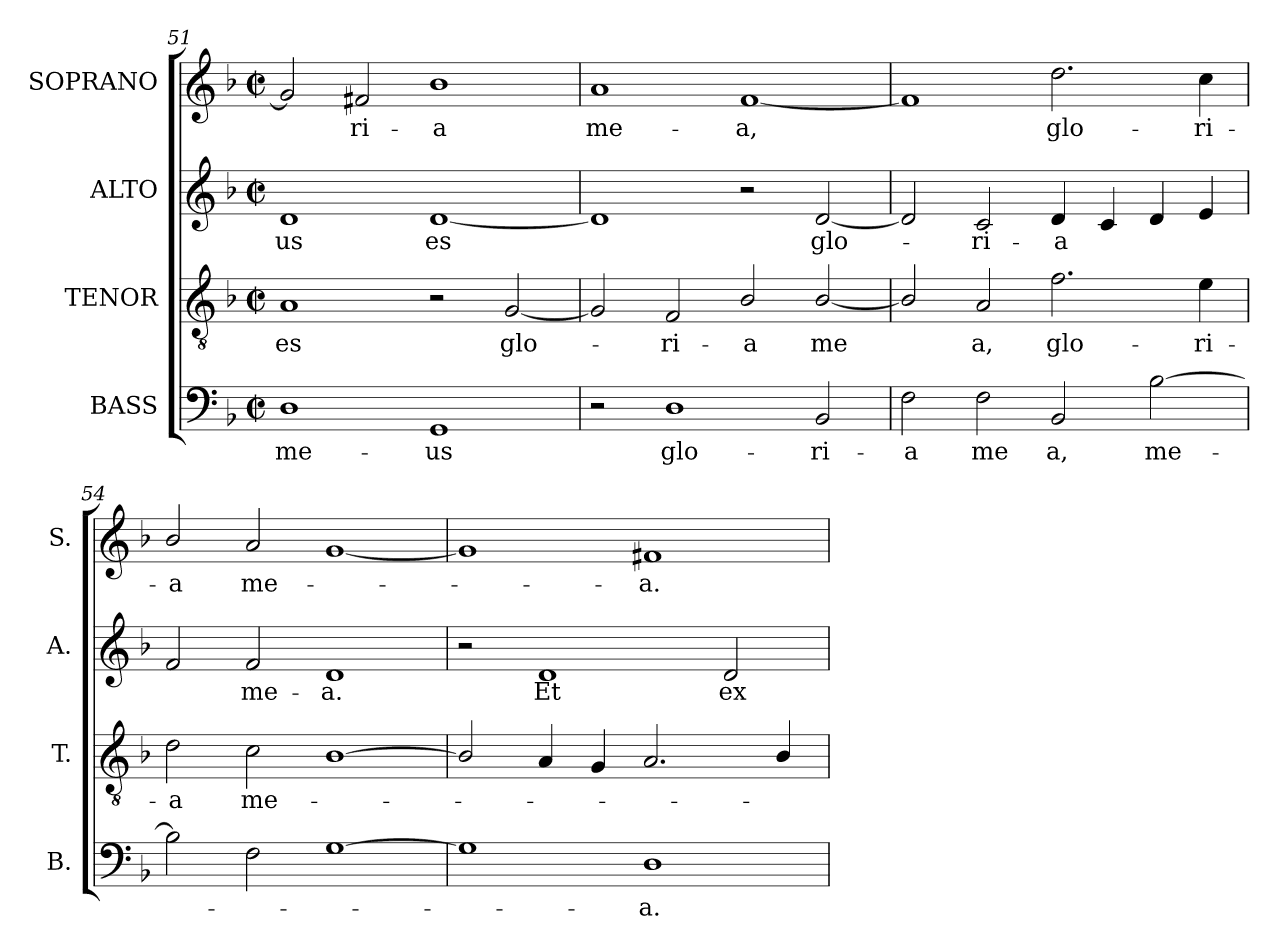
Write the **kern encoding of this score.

**kern	**text	**kern	**text	**kern	**text	**kern	**text
*part4	*part4	*part3	*part3	*part2	*part2	*part1	*part1
*staff4	*staff4	*staff3	*staff3	*staff2	*staff2	*staff1	*staff1
*I"BASS	*	*I"TENOR	*	*I"ALTO	*	*I"SOPRANO	*
*I'B.	*	*I'T.	*	*I'A.	*	*I'S.	*
*clefF4	*	*clefGv2	*	*clefG2	*	*clefG2	*
*	*	*ITrd7c12	*	*	*	*	*
*k[b-]	*	*k[b-]	*	*k[b-]	*	*k[b-]	*
*F:	*	*F:	*	*F:	*	*F:	*
*M2/2	*	*M2/2	*	*M2/2	*	*M2/2	*
*met(c|)	*	*met(c|)	*	*met(c|)	*	*met(c|)	*
=51	=51	=51	=51	=51	=51	=51	=51
!	!LO:LY:b:color=#000000	!	!	!	!	!	!
!	!	!	!LO:LY:b:color=#000000	!	!	!	!
!	!	!	!	!	!LO:LY:b:color=#000000	!	!
1Di	me-	1AAi	es	1di	-us	2gi/]	.
!	!	!	!	!	!	!	!LO:LY:b:color=#000000
.	.	.	.	.	.	2f#Xi/	-ri-
!	!LO:LY:b:color=#000000	!	!	!	!	!	!
!	!	!	!	!	!LO:LY:b:color=#000000	!	!
!	!	!	!	!	!	!	!LO:LY:b:color=#000000
1GGi	-us	2r	.	[1di	es	1b-i	-a
!	!	!	!LO:LY:b:color=#000000	!	!	!	!
.	.	[2GGi/	glo-	.	.	.	.
=52	=52	=52	=52	=52	=52	=52	=52
!	!	!	!	!	!	!	!LO:LY:b:color=#000000
2r	.	2GGi/]	.	1di]	.	1ai	me-
!	!LO:LY:b:color=#000000	!	!	!	!	!	!
!	!	!	!LO:LY:b:color=#000000	!	!	!	!
1Di	glo-	2FFi/	-ri-	.	.	.	.
!	!	!	!LO:LY:b:color=#000000	!	!	!	!
!	!	!	!	!	!	!	!LO:LY:b:color=#000000
.	.	2BB-i/	-a	2r	.	[1fi	-a,
!	!LO:LY:b:color=#000000	!	!	!	!	!	!
!	!	!	!LO:LY:b:color=#000000	!	!	!	!
!	!	!	!	!	!LO:LY:b:color=#000000	!	!
2BB-i/	-ri-	[2BB-i/	me	[2di/	glo-	.	.
=53	=53	=53	=53	=53	=53	=53	=53
!	!LO:LY:b:color=#000000	!	!	!	!	!	!
2Fi\	-a	2BB-i/]	.	2di/]	.	1fi]	.
!	!LO:LY:b:color=#000000	!	!	!	!	!	!
!	!	!	!LO:LY:b:color=#000000	!	!	!	!
!	!	!	!	!	!LO:LY:b:color=#000000	!	!
2Fi\	me	2AAi/	a,	2ci/	-ri-	.	.
!	!LO:LY:b:color=#000000	!	!	!	!	!	!
!	!	!	!LO:LY:b:color=#000000	!	!	!	!
!	!	!	!	!	!LO:LY:b:color=#000000	!	!
!	!	!	!	!	!	!	!LO:LY:b:color=#000000
2BB-i/	a,	2.Fi\	glo-	4di/	-a	2.ddi\	glo-
.	.	.	.	4ci/	.	.	.
!	!LO:LY:b:color=#000000	!	!	!	!	!	!
[2B-i\	me-	.	.	4di/	.	.	.
!	!	!	!LO:LY:b:color=#000000	!	!	!	!
!	!	!	!	!	!	!	!LO:LY:b:color=#000000
.	.	4Ei\	-ri-	4ei/	.	4cci\	-ri-
=54	=54	=54	=54	=54	=54	=54	=54
!	!	!	!LO:LY:b:color=#000000	!	!	!	!
!	!	!	!	!	!	!	!LO:LY:b:color=#000000
2B-i\]	.	2Di\	-a	2fi/	.	2b-i/	-a
!	!	!	!LO:LY:b:color=#000000	!	!	!	!
!	!	!	!	!	!LO:LY:b:color=#000000	!	!
!	!	!	!	!	!	!	!LO:LY:b:color=#000000
2Fi\	.	2Ci\	me-	2fi/	me-	2ai/	me-
!	!	!	!	!	!LO:LY:b:color=#000000	!	!
[1Gi	.	[1BB-i	.	1di	-a.	[1gi	.
!!LO:LB:g=z
=55	=55	=55	=55	=55	=55	=55	=55
1Gi]	.	2BB-i/]	.	2r	.	1gi]	.
!	!	!	!	!	!LO:LY:b:color=#000000	!	!
.	.	4AAi/	.	1di	Et	.	.
.	.	4GGi/	.	.	.	.	.
!	!LO:LY:b:color=#000000	!	!	!	!	!	!
!	!	!	!	!	!	!	!LO:LY:b:color=#000000
1Di	-a.	2.AAi/	.	.	.	1f#Xi	-a.
!	!	!	!	!	!LO:LY:b:color=#000000	!	!
.	.	.	.	2di/	ex-	.	.
.	.	4BB-i/	.	.	.	.	.
=	=	=	=	=	=	=	=
*-	*-	*-	*-	*-	*-	*-	*-
